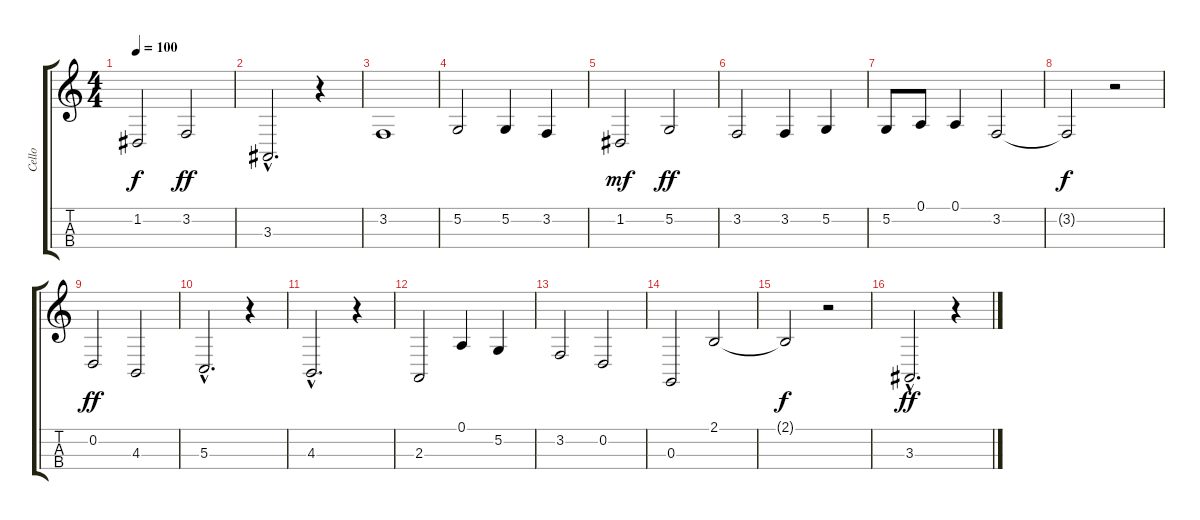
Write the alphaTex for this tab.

\track ("Cello" "Cello") {instrument cello}
\staff {score tabs}
\tuning (A3 D3 G2 C2) {hide}
\ts (4 4)
\tempo 100
\clef g2
\ks c
1.2{t}.2{dy f} 3.2.2{dy ff} |
3.3{hac}.2{d} r.4 |
3.2.1 |
5.2.2 5.2.4 3.2.4 |
1.2.2{dy mf} 5.2.2{dy ff} |
3.2.2 3.2.4 5.2.4 |
5.2.8 0.1.8 0.1.4 3.2.2 |
3.2{t}.2{dy f} r.2 |
0.2.2{dy ff} 4.3.2 |
5.3{hac}.2{d} r.4 |
4.3{hac}.2{d} r.4 |
2.3.2 0.1.4 5.2.4 |
3.2.2 0.2.2 |
0.3.2 2.1.2 |
2.1{t}.2{dy f} r.2 |
3.3{hac}.2{d dy ff} r.4
